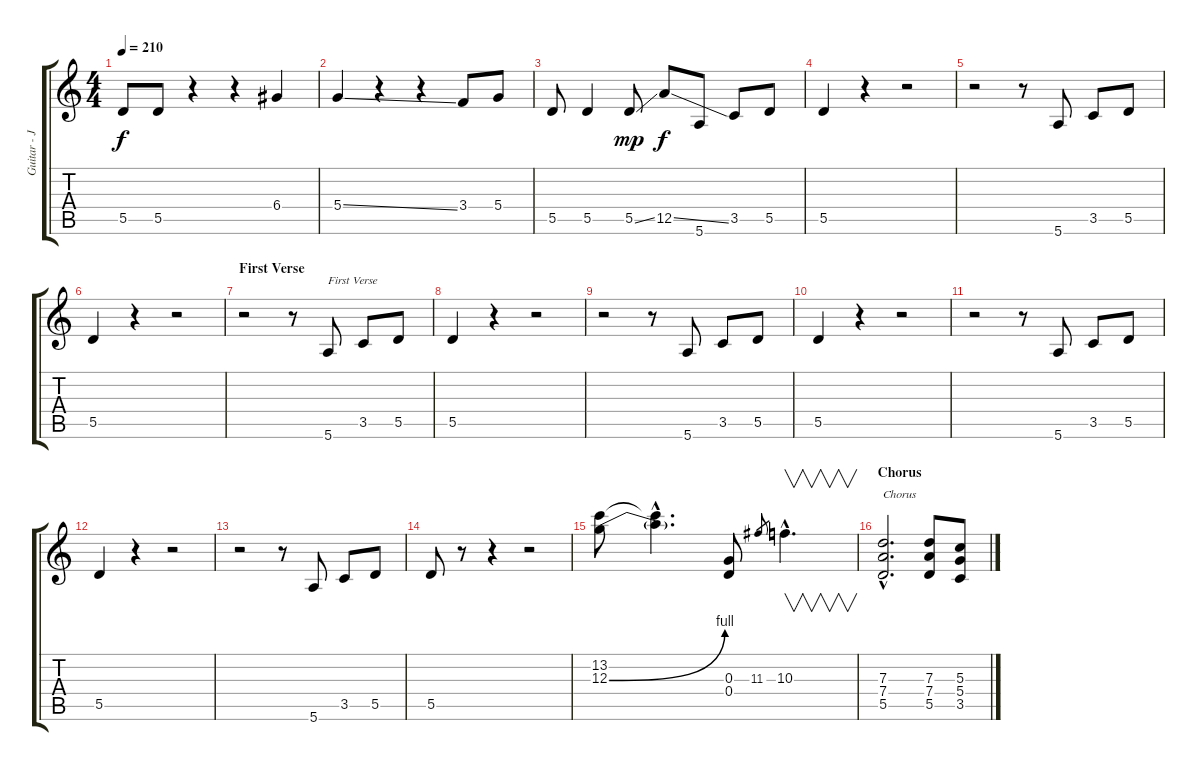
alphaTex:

\track ("Guitar - John Frusciante" "Guitar - J") {instrument distortionguitar}
\staff {score tabs}
\tuning (E4 B3 G3 D3 A2 E2) {hide}
\ts (4 4)
\tempo 210
\clef g2
\ks c
5.5.8{dy f instrument distortionguitar} 5.5.8 r.4 r.4 6.4.4 |
5.4{ss}.4 r.4 r.4 3.4.8 5.4.8 |
5.5.8 5.5.4 5.5{ss}.8{dy mp} 12.5{ss}.8{dy f} 5.6.8 3.5.8 5.5.8 |
5.5.4 r.4 r.2 |
r.2 r.8 5.6.8 3.5.8 5.5.8 |
5.5.4 r.4 r.2 |
\section ("" "First Verse")
r.2 r.8 5.6.8{txt "First Verse"} 3.5.8 5.5.8 |
5.5.4 r.4 r.2 |
r.2 r.8 5.6.8 3.5.8 5.5.8 |
5.5.4 r.4 r.2 |
r.2 r.8 5.6.8 3.5.8 5.5.8 |
5.5.4 r.4 r.2 |
r.2 r.8 5.6.8 3.5.8 5.5.8 |
5.5.8 r.8 r.4 r.2 |
(13.2 12.3{be (bend 0 0 60 4)}).8 (13.2{hac t} 12.3{hac t}).4{d} (0.3 0.4).8 11.3.8{gr} 10.3{hac}.4{v d} |
\section ("" "Chorus")
(7.3{hac} 7.4{hac} 5.5{hac}).2{d txt "Chorus"} (7.3 7.4 5.5).8 (5.3 5.4 3.5).8
